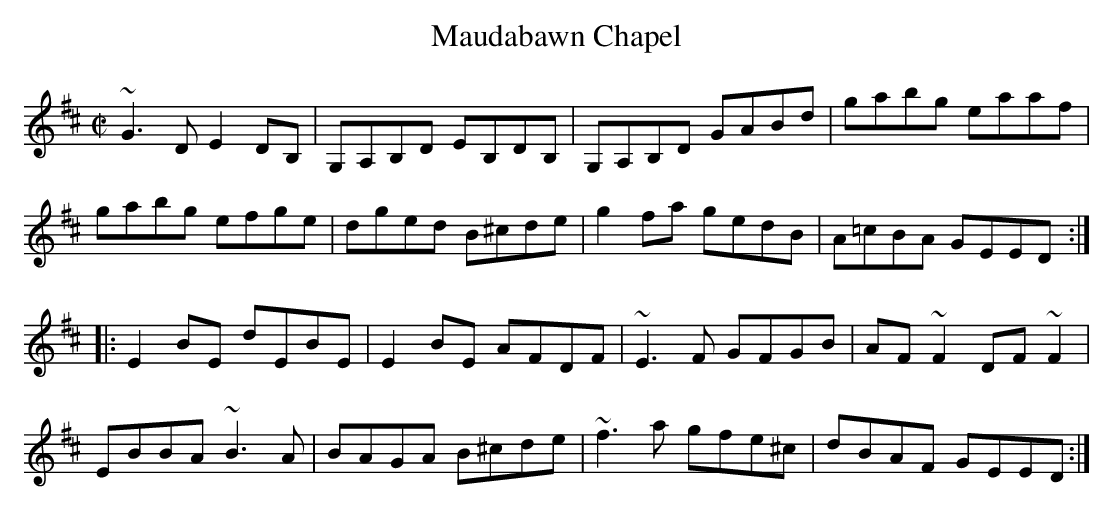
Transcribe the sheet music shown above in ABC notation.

X:1
T:Maudabawn Chapel
M:C|
K:Edor
~G3D E2DB,|G,A,B,D EB,DB,|G,A,B,D GABd|gabg eaaf|
gabg efge|dged B^cde|g2fa gedB|A=cBA GEED:|
|:E2BE dEBE|E2BE AFDF|~E3F GFGB|AF~F2 DF~F2|
EBBA ~B3A|BAGA B^cde|~f3a gfe^c|dBAF GEED:|
